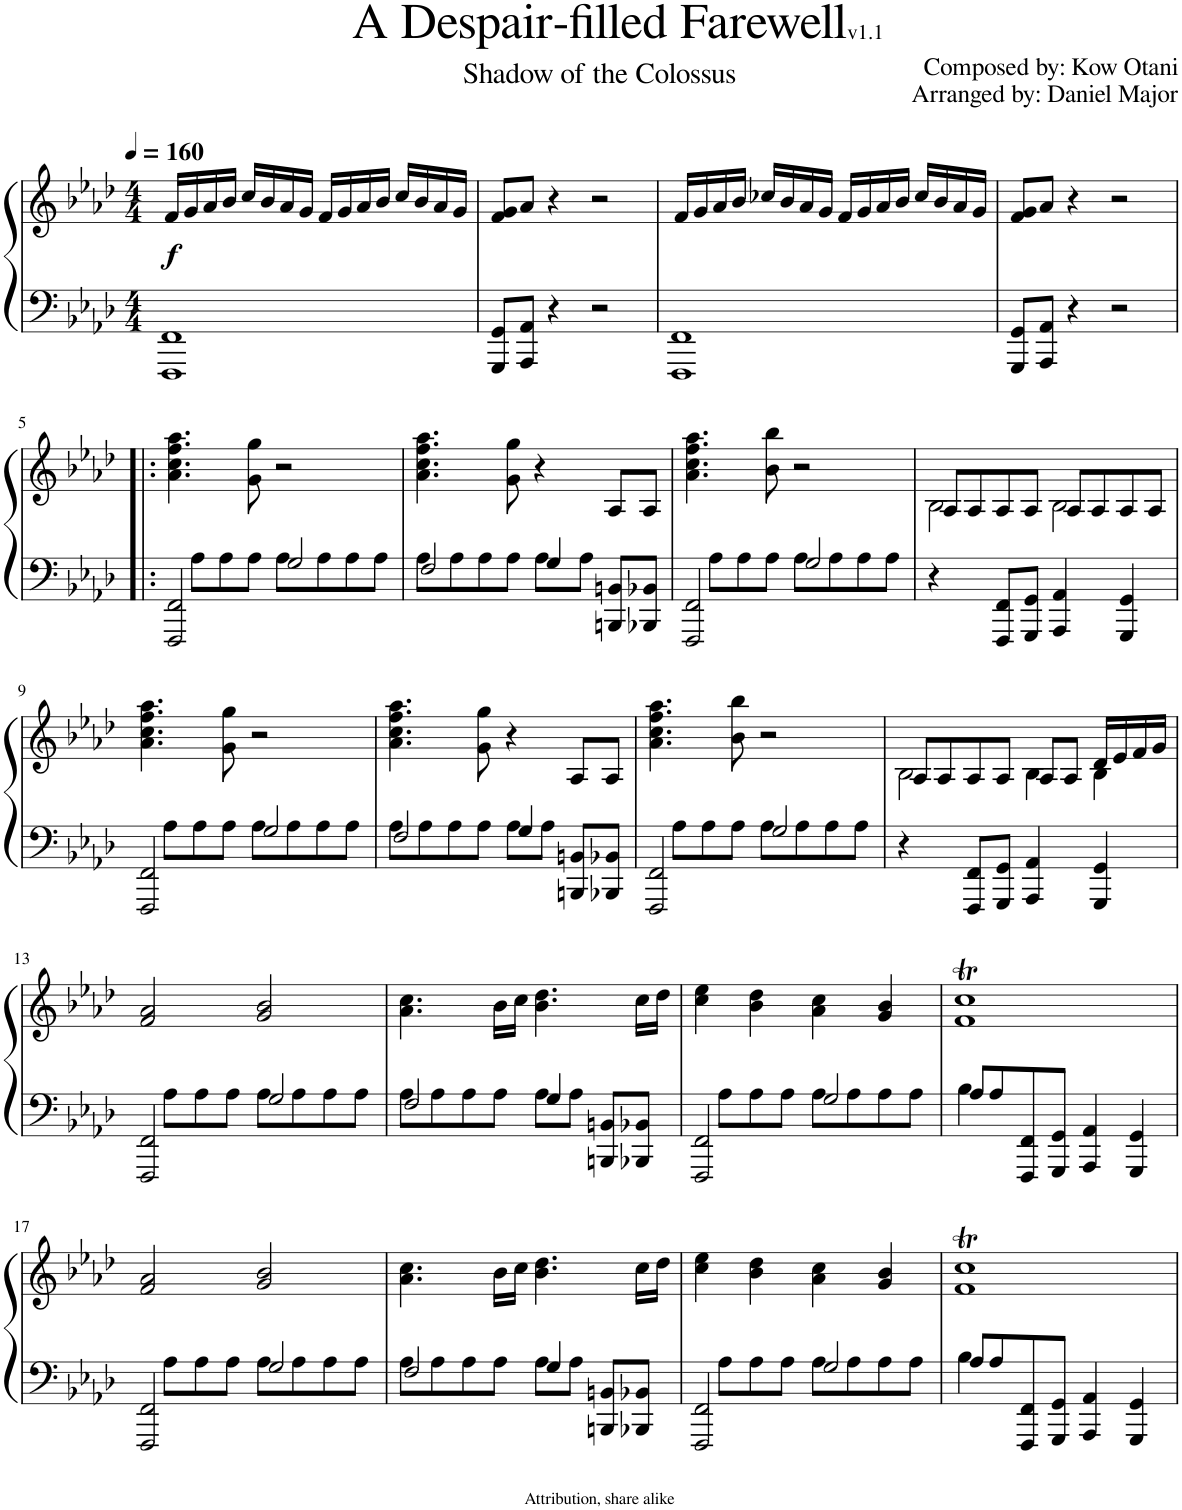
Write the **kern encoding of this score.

**kern	**kern	**dynam
*part1	*part1	*part1
*staff2	*staff1	*staff1/2
*I"Piano	*	*
*I'Pno.	*	*
*clefF4	*clefG2	*
*k[b-e-a-d-]	*k[b-e-a-d-]	*
*M4/4	*M4/4	*
*MM160	*MM160	*
=1	=1	=1
!	!	!LO:DY:b
1FFF 1FF	16f/LL	f
.	16g/	.
.	16a-/	.
.	16b-/JJ	.
.	16cc/LL	.
.	16b-/	.
.	16a-/	.
.	16g/JJ	.
.	16f/LL	.
.	16g/	.
.	16a-/	.
.	16b-/JJ	.
.	16cc/LL	.
.	16b-/	.
.	16a-/	.
.	16g/JJ	.
=2	=2	=2
8GGG/ 8GG/L	8f/ 8g/L	.
8AAA-/ 8AA-/J	8a-/J	.
4r	4r	.
2r	2r	.
=3	=3	=3
1FFF 1FF	16f/LL	.
.	16g/	.
.	16a-/	.
.	16b-/JJ	.
!	!LO:TX:a:t=v1.1	!
.	16cc-X/LL	.
.	16b-/	.
.	16a-/	.
.	16g/JJ	.
.	16f/LL	.
.	16g/	.
.	16a-/	.
.	16b-/JJ	.
.	16cc-/LL	.
.	16b-/	.
.	16a-/	.
.	16g/JJ	.
=4	=4	=4
8GGG/ 8GG/L	8f/ 8g/L	.
8AAA-/ 8AA-/J	8a-/J	.
4r	4r	.
2r	2r	.
!!LO:LB:g=z
=5!|:	=5!|:	=5!|:
*^	*	*
2FFF/ 2FF/	8ryy	4.a-\ 4.cc\ 4.ff\ 4.aa-\	.
.	8A-\L	.	.
.	8A-\	.	.
.	8A-\J	8g\ 8gg\	.
2G/	8A-\L	2r	.
.	8A-\	.	.
.	8A-\	.	.
.	8A-\J	.	.
=6	=6	=6	=6
2F/	8A-\L	4.a-\ 4.cc\ 4.ff\ 4.aa-\	.
.	8A-\	.	.
.	8A-\	.	.
.	8A-\J	8g\ 8gg\	.
4G/	8A-\L	4r	.
.	8A-\J	.	.
8BBBn/ 8BBn/L	8ryy	8A-/L	.
8BBB-X/ 8BB-X/J	8ryy	8A-/J	.
=7	=7	=7	=7
2FFF/ 2FF/	8ryy	4.a-\ 4.cc\ 4.ff\ 4.aa-\	.
.	8A-\L	.	.
.	8A-\	.	.
.	8A-\J	8b-\ 8bb-\	.
2G/	8A-\L	2r	.
.	8A-\	.	.
.	8A-\	.	.
.	8A-\J	.	.
*v	*v	*	*
=8	=8	=8
*	*^	*
4r	8A-/L	2B-\	.
.	8A-/	.	.
8FFF/ 8FF/L	8A-/	.	.
8GGG/ 8GG/J	8A-/J	.	.
4AAA-/ 4AA-/	8A-/L	2B-\	.
.	8A-/	.	.
4GGG/ 4GG/	8A-/	.	.
.	8A-/J	.	.
*	*v	*v	*
!!LO:LB:g=z
=9	=9	=9
*^	*	*
2FFF/ 2FF/	8ryy	4.a-\ 4.cc\ 4.ff\ 4.aa-\	.
.	8A-\L	.	.
.	8A-\	.	.
.	8A-\J	8g\ 8gg\	.
2G/	8A-\L	2r	.
.	8A-\	.	.
.	8A-\	.	.
.	8A-\J	.	.
=10	=10	=10	=10
2F/	8A-\L	4.a-\ 4.cc\ 4.ff\ 4.aa-\	.
.	8A-\	.	.
.	8A-\	.	.
.	8A-\J	8g\ 8gg\	.
4G/	8A-\L	4r	.
.	8A-\J	.	.
8BBBn/ 8BBn/L	8ryy	8A-/L	.
8BBB-X/ 8BB-X/J	8ryy	8A-/J	.
=11	=11	=11	=11
2FFF/ 2FF/	8ryy	4.a-\ 4.cc\ 4.ff\ 4.aa-\	.
.	8A-\L	.	.
.	8A-\	.	.
.	8A-\J	8b-\ 8bb-\	.
2G/	8A-\L	2r	.
.	8A-\	.	.
.	8A-\	.	.
.	8A-\J	.	.
*v	*v	*	*
=12	=12	=12
*	*^	*
4r	8A-/L	2B-\	.
.	8A-/	.	.
8FFF/ 8FF/L	8A-/	.	.
8GGG/ 8GG/J	8A-/J	.	.
4AAA-/ 4AA-/	8A-/L	4B-\	.
.	8A-/J	.	.
4GGG/ 4GG/	16d-/LL	4B-\	.
.	16e-/	.	.
.	16f/	.	.
.	16g/JJ	.	.
*	*v	*v	*
!!LO:LB:g=z
=13	=13	=13
*^	*	*
2FFF/ 2FF/	8ryy	2f/ 2a-/	.
.	8A-\L	.	.
.	8A-\	.	.
.	8A-\J	.	.
2G/	8A-\L	2g/ 2b-/	.
.	8A-\	.	.
.	8A-\	.	.
.	8A-\J	.	.
=14	=14	=14	=14
2F/	8A-\L	4.a-\ 4.cc\	.
.	8A-\	.	.
.	8A-\	.	.
.	8A-\J	16b-\LL	.
.	.	16cc\JJ	.
4G/	8A-\L	4.b-\ 4.dd-\	.
.	8A-\J	.	.
8BBBn/ 8BBn/L	8ryy	.	.
8BBB-X/ 8BB-X/J	8ryy	16cc\LL	.
.	.	16dd-\JJ	.
=15	=15	=15	=15
2FFF/ 2FF/	8ryy	4cc\ 4ee-\	.
.	8A-\L	.	.
.	8A-\	4b-\ 4dd-\	.
.	8A-\J	.	.
2G/	8A-\L	4a-\ 4cc\	.
.	8A-\	.	.
.	8A-\	4g/ 4b-/	.
.	8A-\J	.	.
=16	=16	=16	=16
*	*	*^	*
8A-/L	4B-\	1cct	1f	.
8A-/	.	.	.	.
8FFF/ 8FF/	2.ryy	.	.	.
8GGG/ 8GG/J	.	.	.	.
4AAA-/ 4AA-/	.	.	.	.
4GGG/ 4GG/	.	.	.	.
*	*	*v	*v	*
!!LO:LB:g=z
=17	=17	=17	=17
2FFF/ 2FF/	8ryy	2f/ 2a-/	.
.	8A-\L	.	.
.	8A-\	.	.
.	8A-\J	.	.
2G/	8A-\L	2g/ 2b-/	.
.	8A-\	.	.
.	8A-\	.	.
.	8A-\J	.	.
=18	=18	=18	=18
2F/	8A-\L	4.a-\ 4.cc\	.
.	8A-\	.	.
.	8A-\	.	.
.	8A-\J	16b-\LL	.
.	.	16cc\JJ	.
4G/	8A-\L	4.b-\ 4.dd-\	.
.	8A-\J	.	.
8BBBn/ 8BBn/L	8ryy	.	.
8BBB-X/ 8BB-X/J	8ryy	16cc\LL	.
.	.	16dd-\JJ	.
=19	=19	=19	=19
2FFF/ 2FF/	8ryy	4cc\ 4ee-\	.
.	8A-\L	.	.
.	8A-\	4b-\ 4dd-\	.
.	8A-\J	.	.
2G/	8A-\L	4a-\ 4cc\	.
.	8A-\	.	.
.	8A-\	4g/ 4b-/	.
.	8A-\J	.	.
=20	=20	=20	=20
*	*	*^	*
8A-/L	4B-\	1cct	1f	.
8A-/	.	.	.	.
8FFF/ 8FF/	2.ryy	.	.	.
8GGG/ 8GG/J	.	.	.	.
4AAA-/ 4AA-/	.	.	.	.
4GGG/ 4GG/	.	.	.	.
*v	*v	*	*	*
*	*v	*v	*
=	=	=
*-	*-	*-
